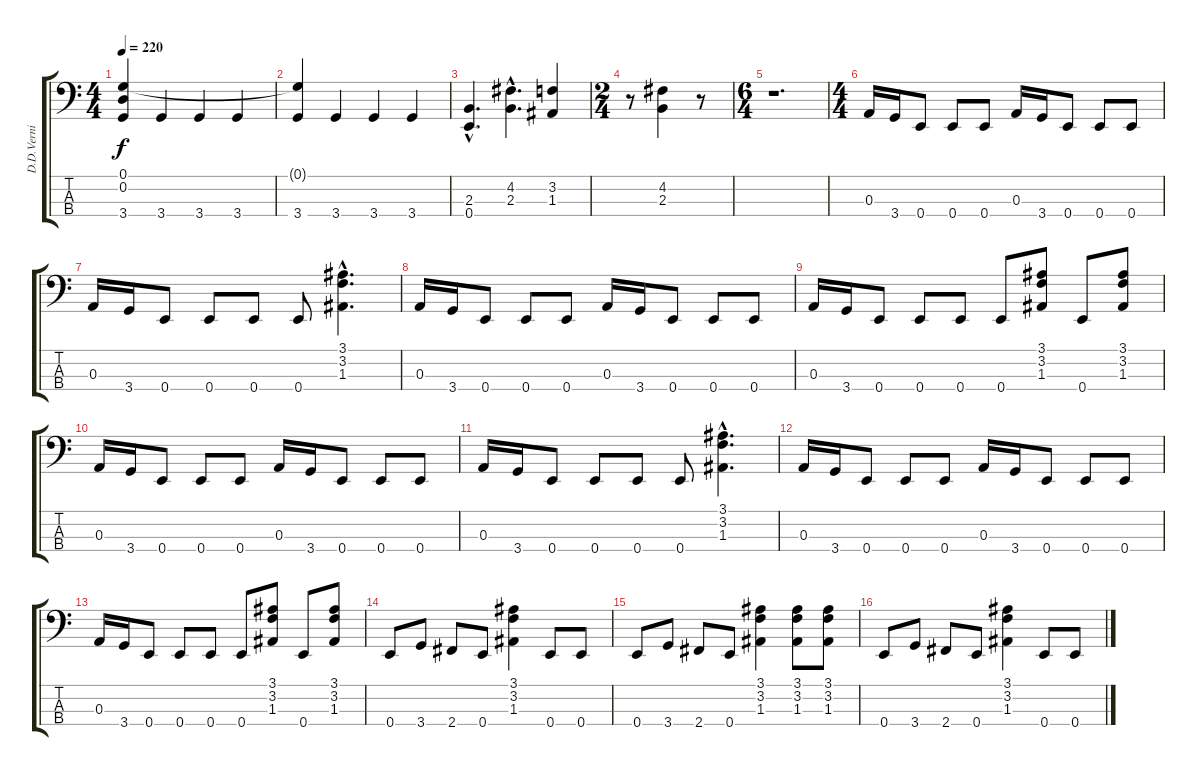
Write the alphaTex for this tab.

\track ("D.D.Verni - Bass" "D.D.Verni ") {instrument slapbass1}
\staff {score tabs}
\tuning (G2 D2 A1 E1) {hide}
\ts (4 4)
\tempo 220
\clef f4
\ks c
(0.1 0.2 3.4).4{dy f} 3.4.4 3.4.4 3.4.4 |
(0.1{t} 3.4).4 3.4.4 3.4.4 3.4.4 |
(2.3{hac} 0.4{hac}).4{d} (4.2{hac} 2.3{hac}).4{d} (3.2 1.3).4 |
\ts (2 4)
r.8 (4.2 2.3).4 r.8 |
\ts (6 4)
r.1{d} |
\ts (4 4)
0.3.16 3.4.16 0.4.8 0.4.8 0.4.8 0.3.16 3.4.16 0.4.8 0.4.8 0.4.8 |
0.3.16 3.4.16 0.4.8 0.4.8 0.4.8 0.4.8 (3.1{hac} 3.2{hac} 1.3{hac}).4{d} |
0.3.16 3.4.16 0.4.8 0.4.8 0.4.8 0.3.16 3.4.16 0.4.8 0.4.8 0.4.8 |
0.3.16 3.4.16 0.4.8 0.4.8 0.4.8 0.4.8 (3.1 3.2 1.3).8 0.4.8 (3.1 3.2 1.3).8 |
0.3.16 3.4.16 0.4.8 0.4.8 0.4.8 0.3.16 3.4.16 0.4.8 0.4.8 0.4.8 |
0.3.16 3.4.16 0.4.8 0.4.8 0.4.8 0.4.8 (3.1{hac} 3.2{hac} 1.3{hac}).4{d} |
0.3.16 3.4.16 0.4.8 0.4.8 0.4.8 0.3.16 3.4.16 0.4.8 0.4.8 0.4.8 |
0.3.16 3.4.16 0.4.8 0.4.8 0.4.8 0.4.8 (3.1 3.2 1.3).8 0.4.8 (3.1 3.2 1.3).8 |
0.4.8 3.4.8 2.4.8 0.4.8 (3.1 3.2 1.3).4 0.4.8 0.4.8 |
0.4.8 3.4.8 2.4.8 0.4.8 (3.1 3.2 1.3).4 (3.1 3.2 1.3).8 (3.1 3.2 1.3).8 |
0.4.8 3.4.8 2.4.8 0.4.8 (3.1 3.2 1.3).4 0.4.8 0.4.8
